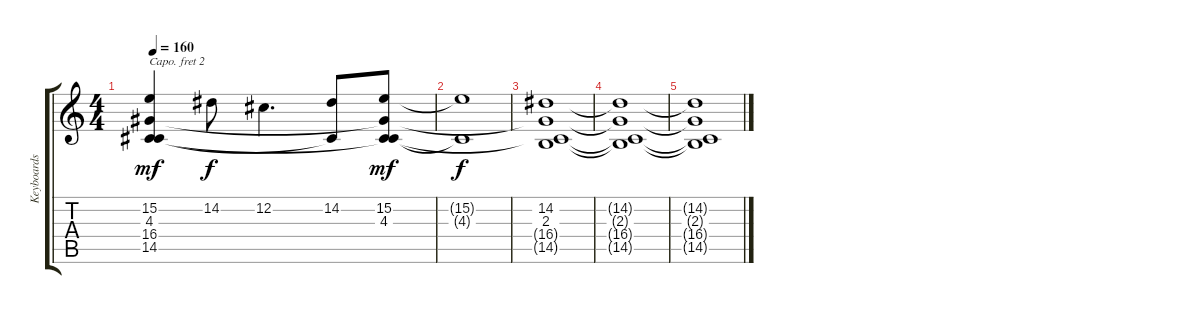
\track ("Keyboards" "Keyboards") {instrument synthstrings1}
\staff {score tabs}
\capo 2
\tuning (E4 B3 G3 D3 A2 E2) {hide}
\ts (4 4)
\tempo 160
\clef g2
\ks c
(15.2 4.3 16.4{t} 14.5{t}).4{dy mf} 14.2.8{dy f} 12.2.4{d} (14.2 4.3{t}).8 (15.2 4.3 16.4{t} 14.5{t}).8{dy mf} |
(15.2{t} 4.3{t}).1{dy f} |
(14.2 2.3 16.4{t} 14.5{t}).1 |
(14.2{t} 2.3{t} 16.4{t} 14.5{t}).1{volume 0} |
(14.2{t} 2.3{t} 16.4{t} 14.5{t}).1
